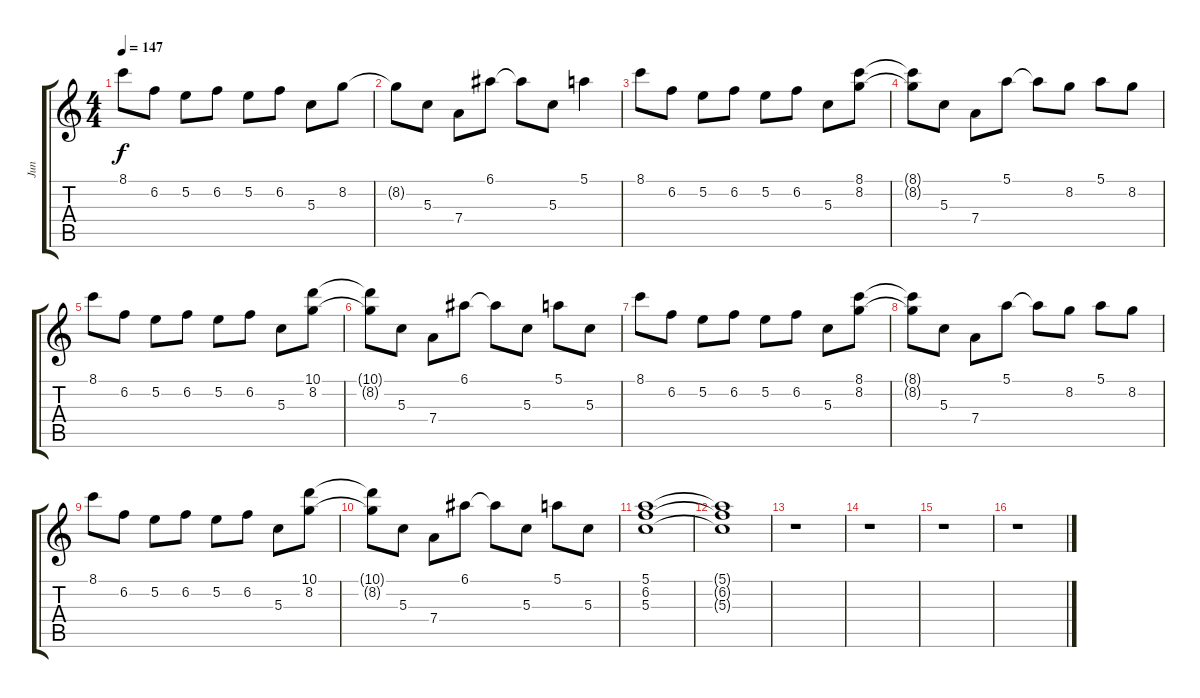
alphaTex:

\track ("Jun" "Jun") {instrument distortionguitar}
\staff {score tabs}
\tuning (E4 B3 G3 D3 A2 E2) {hide}
\ts (4 4)
\tempo 147
\clef g2
\ks c
8.1.8{dy f} 6.2.8 5.2.8 6.2.8 5.2.8 6.2.8 5.3.8 8.2.8 |
8.2{t}.8 5.3.8 7.4.8 6.1.8 6.1{t}.8 5.3.8 5.1.4 |
8.1.8 6.2.8 5.2.8 6.2.8 5.2.8 6.2.8 5.3.8 (8.1 8.2).8 |
(8.1{t} 8.2{t}).8 5.3.8 7.4.8 5.1.8 5.1{t}.8 8.2.8 5.1.8 8.2.8 |
8.1.8 6.2.8 5.2.8 6.2.8 5.2.8 6.2.8 5.3.8 (10.1 8.2).8 |
(10.1{t} 8.2{t}).8 5.3.8 7.4.8 6.1.8 6.1{t}.8 5.3.8 5.1.8 5.3.8 |
8.1.8 6.2.8 5.2.8 6.2.8 5.2.8 6.2.8 5.3.8 (8.1 8.2).8 |
(8.1{t} 8.2{t}).8 5.3.8 7.4.8 5.1.8 5.1{t}.8 8.2.8 5.1.8 8.2.8 |
8.1.8 6.2.8 5.2.8 6.2.8 5.2.8 6.2.8 5.3.8 (10.1 8.2).8 |
(10.1{t} 8.2{t}).8 5.3.8 7.4.8 6.1.8 6.1{t}.8 5.3.8 5.1.8 5.3.8 |
(5.1 6.2 5.3).1 |
(5.1{t} 6.2{t} 5.3{t}).1 |
r.1 |
r.1 |
r.1 |
r.1
